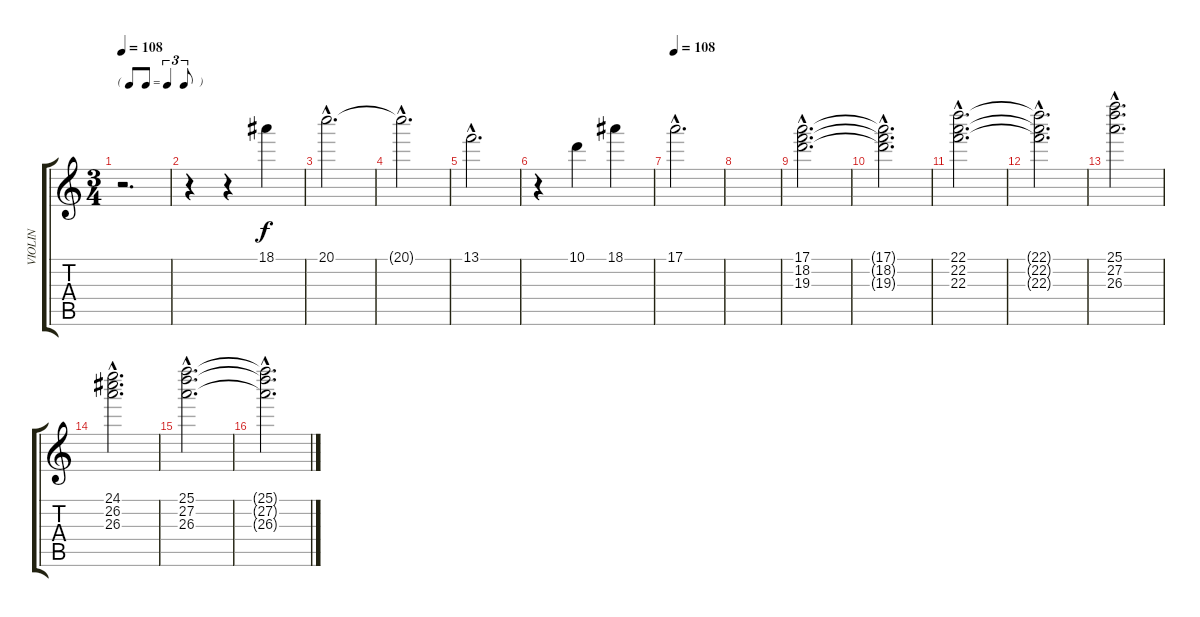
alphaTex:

\track ("VIOLIN" "VIOLIN") {instrument electricguitarclean}
\staff {score tabs}
\tuning (E4 B3 G3 D3 A2 E2) {hide}
\ts (3 4)
\tf triplet8th
\tempo 108
\clef g2
\ks c
r.2{d dy f} |
r.4 r.4 18.1.4 |
20.1{hac}.2{d} |
20.1{hac t}.2{d} |
13.1{hac}.2{d} |
r.4 10.1.4 18.1.4 |
\tempo 108
17.1{hac}.2{d} |
|
(17.1{hac} 18.2{hac} 19.3{hac}).2{d} |
(17.1{hac t} 18.2{hac t} 19.3{hac t}).2{d} |
(22.1{hac} 22.2{hac} 22.3{hac}).2{d} |
(22.1{hac t} 22.2{hac t} 22.3{hac t}).2{d} |
(25.1{hac} 27.2{hac} 26.3{hac}).2{d} |
(24.1{hac} 26.2{hac} 26.3{hac}).2{d} |
(25.1{hac} 27.2{hac} 26.3{hac}).2{d} |
(25.1{hac t} 27.2{hac t} 26.3{hac t}).2{d}
